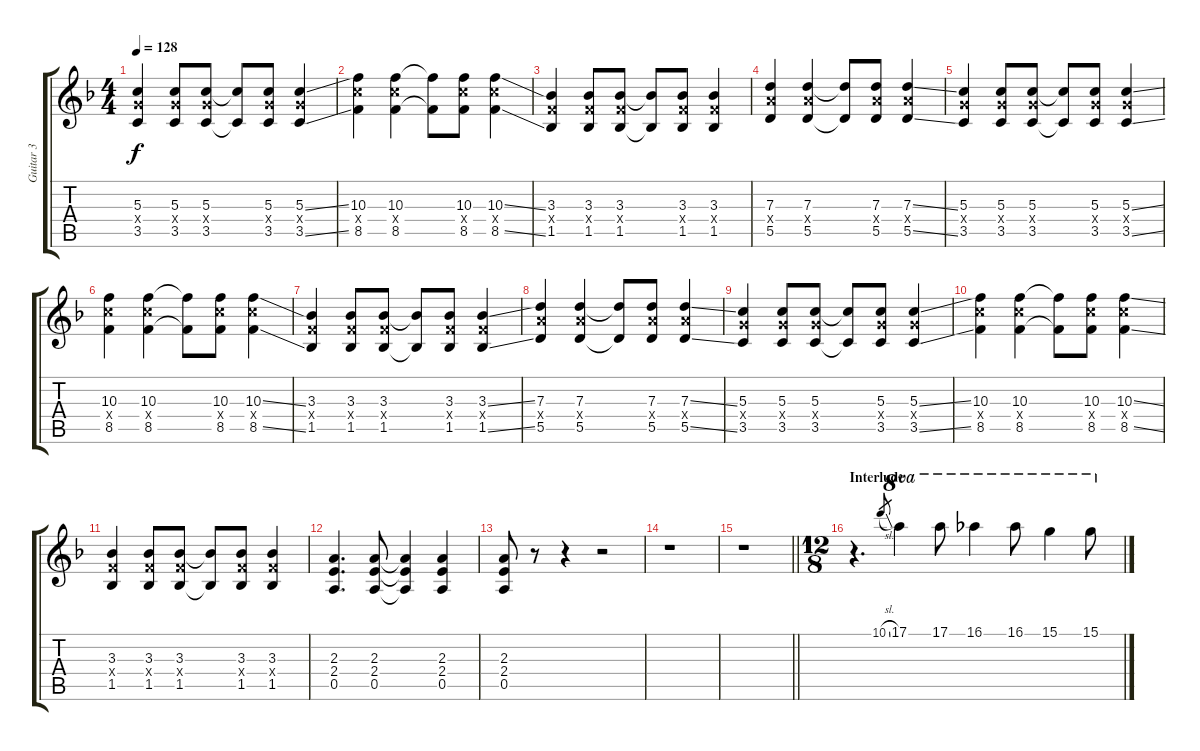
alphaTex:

\track ("Guitar 3" "Guitar 3") {instrument distortionguitar}
\staff {score tabs}
\tuning (E4 B3 G3 D3 A2 D2) {hide}
\ts (4 4)
\tempo 128
\clef g2
\ks dminor
(5.3 5.4{x} 3.5).4{dy f} (5.3 5.4{x} 3.5).8 (5.3 5.4{x} 3.5).8 (5.3{t} 3.5{t}).8 (5.3 5.4{x} 3.5).8 (5.3{ss} 5.4{x} 3.5{ss}).4 |
(10.3 10.4{x} 8.5).4 (10.3 10.4{x} 8.5).4 (10.3{t} 8.5{t}).8 (10.3 10.4{x} 8.5).8 (10.3{ss} 10.4{x} 8.5{ss}).4 |
(3.3 3.4{x} 1.5).4 (3.3 3.4{x} 1.5).8 (3.3 3.4{x} 1.5).8 (3.3{t} 1.5{t}).8 (3.3 3.4{x} 1.5).8 (3.3 3.4{x} 1.5).4 |
(7.3 7.4{x} 5.5).4 (7.3 7.4{x} 5.5).4 (7.3{t} 5.5{t}).8 (7.3 7.4{x} 5.5).8 (7.3{ss} 7.4{x} 5.5{ss}).4 |
(5.3 5.4{x} 3.5).4 (5.3 5.4{x} 3.5).8 (5.3 5.4{x} 3.5).8 (5.3{t} 3.5{t}).8 (5.3 5.4{x} 3.5).8 (5.3{ss} 5.4{x} 3.5{ss}).4 |
(10.3 10.4{x} 8.5).4 (10.3 10.4{x} 8.5).4 (10.3{t} 8.5{t}).8 (10.3 10.4{x} 8.5).8 (10.3{ss} 10.4{x} 8.5{ss}).4 |
(3.3 3.4{x} 1.5).4 (3.3 3.4{x} 1.5).8 (3.3 3.4{x} 1.5).8 (3.3{t} 1.5{t}).8 (3.3 3.4{x} 1.5).8 (3.3{ss} 3.4{x} 1.5{ss}).4 |
(7.3 7.4{x} 5.5).4 (7.3 7.4{x} 5.5).4 (7.3{t} 5.5{t}).8 (7.3 7.4{x} 5.5).8 (7.3{ss} 7.4{x} 5.5{ss}).4 |
(5.3 5.4{x} 3.5).4 (5.3 5.4{x} 3.5).8 (5.3 5.4{x} 3.5).8 (5.3{t} 3.5{t}).8 (5.3 5.4{x} 3.5).8 (5.3{ss} 5.4{x} 3.5{ss}).4 |
(10.3 10.4{x} 8.5).4 (10.3 10.4{x} 8.5).4 (10.3{t} 8.5{t}).8 (10.3 10.4{x} 8.5).8 (10.3{ss} 10.4{x} 8.5{ss}).4 |
(3.3 3.4{x} 1.5).4 (3.3 3.4{x} 1.5).8 (3.3 3.4{x} 1.5).8 (3.3{t} 1.5{t}).8 (3.3 3.4{x} 1.5).8 (3.3 3.4{x} 1.5).4 |
(2.3 2.4 0.5).4{d} (2.3 2.4 0.5).8 (2.3{t} 2.4{t} 0.5{t}).4 (2.3 2.4 0.5).4 |
(2.3 2.4 0.5).8 r.8 r.4 r.2 |
r.1 |
\barLineRight lightlight
r.1 |
\ts (12 8)
\section ("" "Interlude")
r.4{d} 10.1{sl}.8{gr} 17.1.4{ot 8va} 17.1.8{ot 8va} 16.1.4{ot 8va} 16.1.8{ot 8va} 15.1.4{ot 8va} 15.1.8{ot 8va}
